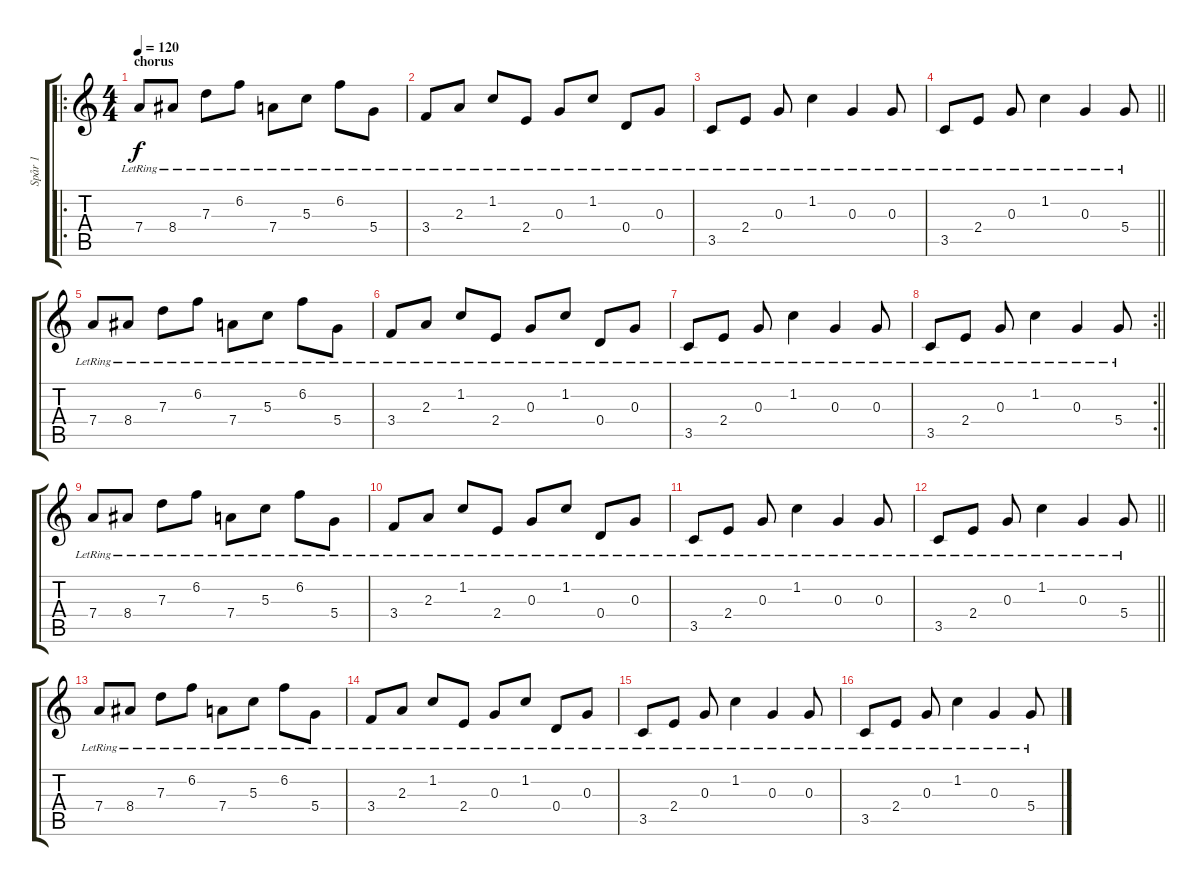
\track ("Spår 1" "Spår 1") {instrument electricguitarclean}
\staff {score tabs}
\tuning (E4 B3 G3 D3 A2 E2) {hide}
\ro
\ts (4 4)
\section ("" "chorus")
\tempo 120
\clef g2
\ks c
7.4{lr}.8{dy f} 8.4{lr}.8 7.3{lr}.8 6.2{lr}.8 7.4{lr}.8 5.3{lr}.8 6.2{lr}.8 5.4{lr}.8 |
3.4{lr}.8 2.3{lr}.8 1.2{lr}.8 2.4{lr}.8 0.3{lr}.8 1.2{lr}.8 0.4{lr}.8 0.3{lr}.8 |
3.5{lr}.8 2.4{lr}.8 0.3{lr}.8 1.2{lr}.4 0.3{lr}.4 0.3{lr}.8 |
\barLineRight lightlight
3.5{lr}.8 2.4{lr}.8 0.3{lr}.8 1.2{lr}.4 0.3{lr}.4 5.4{lr}.8 |
7.4{lr}.8 8.4{lr}.8 7.3{lr}.8 6.2{lr}.8 7.4{lr}.8 5.3{lr}.8 6.2{lr}.8 5.4{lr}.8 |
3.4{lr}.8 2.3{lr}.8 1.2{lr}.8 2.4{lr}.8 0.3{lr}.8 1.2{lr}.8 0.4{lr}.8 0.3{lr}.8 |
3.5{lr}.8 2.4{lr}.8 0.3{lr}.8 1.2{lr}.4 0.3{lr}.4 0.3{lr}.8 |
\rc 2
\barLineRight lightlight
3.5{lr}.8 2.4{lr}.8 0.3{lr}.8 1.2{lr}.4 0.3{lr}.4 5.4{lr}.8 |
7.4{lr}.8 8.4{lr}.8 7.3{lr}.8 6.2{lr}.8 7.4{lr}.8 5.3{lr}.8 6.2{lr}.8 5.4{lr}.8 |
3.4{lr}.8 2.3{lr}.8 1.2{lr}.8 2.4{lr}.8 0.3{lr}.8 1.2{lr}.8 0.4{lr}.8 0.3{lr}.8 |
3.5{lr}.8 2.4{lr}.8 0.3{lr}.8 1.2{lr}.4 0.3{lr}.4 0.3{lr}.8 |
\barLineRight lightlight
3.5{lr}.8 2.4{lr}.8 0.3{lr}.8 1.2{lr}.4 0.3{lr}.4 5.4{lr}.8 |
7.4{lr}.8 8.4{lr}.8 7.3{lr}.8 6.2{lr}.8 7.4{lr}.8 5.3{lr}.8 6.2{lr}.8 5.4{lr}.8 |
3.4{lr}.8 2.3{lr}.8 1.2{lr}.8 2.4{lr}.8 0.3{lr}.8 1.2{lr}.8 0.4{lr}.8 0.3{lr}.8 |
3.5{lr}.8 2.4{lr}.8 0.3{lr}.8 1.2{lr}.4 0.3{lr}.4 0.3{lr}.8 |
3.5{lr}.8 2.4{lr}.8 0.3{lr}.8 1.2{lr}.4 0.3{lr}.4 5.4{lr}.8
